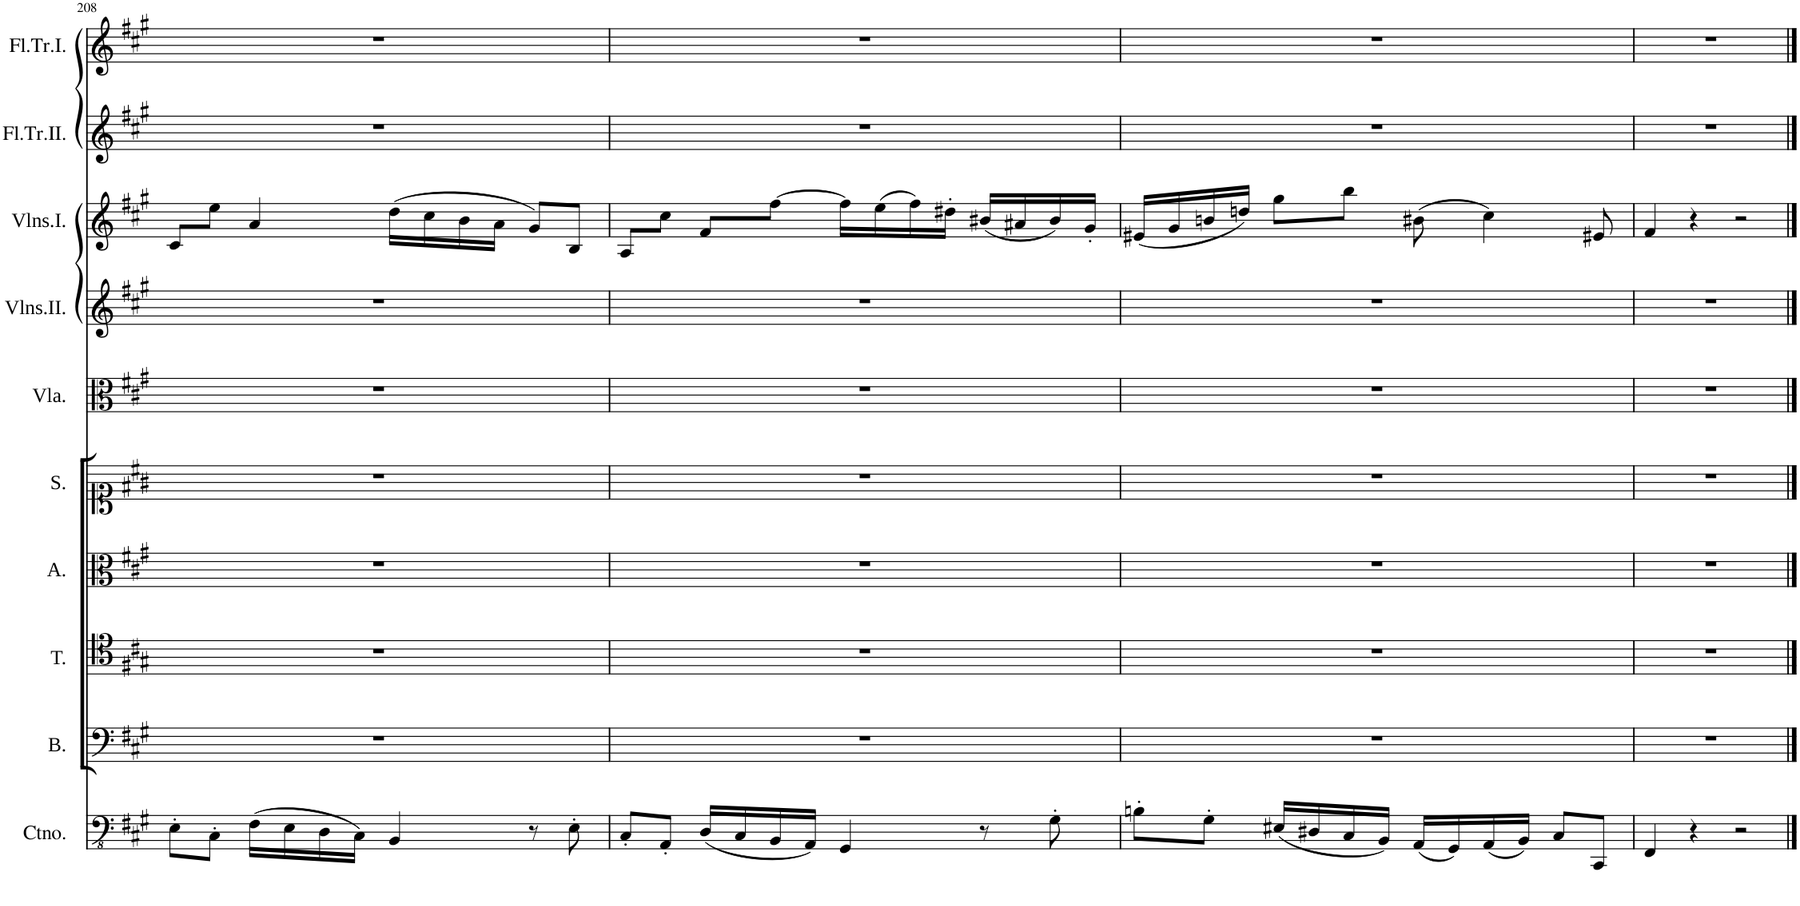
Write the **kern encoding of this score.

**kern	**kern	**kern	**kern	**kern	**kern	**kern	**kern	**kern	**kern
*part10	*part9	*part8	*part7	*part6	*part5	*part4	*part3	*part2	*part1
*staff10	*staff9	*staff8	*staff7	*staff6	*staff5	*staff4	*staff3	*staff2	*staff1
*I"Continuo.	*I"Basso.	*I"Tenore.	*I"Alto.	*I"Soprano.	*I"Viola	*I"Violino II.	*I"Violino I.	*I"Flauto Traverso II.	*I"Flauto Traverso I.
*I'Ctno.	*I'B.	*I'T.	*I'A.	*I'S.	*I'Vla.	*	*	*I'Fl.Tr.II.	*I'Fl.Tr.I.
!!LO:PB:g=z
*clefFv4	*clefF4	*clefC4	*clefC3	*clefC1	*clefC3	*clefG2	*clefG2	*clefG2	*clefG2
*k[f#c#g#]	*k[f#c#g#]	*k[f#c#g#]	*k[f#c#g#]	*k[f#c#g#]	*k[f#c#g#]	*k[f#c#g#]	*k[f#c#g#]	*k[f#c#g#]	*k[f#c#g#]
*M4/4	*M4/4	*M4/4	*M4/4	*M4/4	*M4/4	*M4/4	*M4/4	*M4/4	*M4/4
*met(c)	*met(c)	*met(c)	*met(c)	*met(c)	*met(c)	*met(c)	*met(c)	*met(c)	*met(c)
=208	=208	=208	=208	=208	=208	=208	=208	=208	=208
8EE'\L	1r	1r	1r	1r	1r	1r	8c#/L	1r	1r
8CC#'\J	.	.	.	.	.	.	8ee\J	.	.
(16FF#\LL	.	.	.	.	.	.	4a/	.	.
16EE\	.	.	.	.	.	.	.	.	.
16DD\	.	.	.	.	.	.	.	.	.
16CC#\JJ)	.	.	.	.	.	.	.	.	.
4BBB/	.	.	.	.	.	.	(16dd\LL	.	.
.	.	.	.	.	.	.	16cc#\	.	.
.	.	.	.	.	.	.	16b\	.	.
.	.	.	.	.	.	.	16a\JJ	.	.
8r	.	.	.	.	.	.	8g#/L)	.	.
8EE'\	.	.	.	.	.	.	8B/J	.	.
=209	=209	=209	=209	=209	=209	=209	=209	=209	=209
8CC#'/L	1r	1r	1r	1r	1r	1r	8A/L	1r	1r
8AAA'/J	.	.	.	.	.	.	8cc#\J	.	.
(16DD/LL	.	.	.	.	.	.	8f#/L	.	.
16CC#/	.	.	.	.	.	.	.	.	.
16BBB/	.	.	.	.	.	.	[8ff#\J	.	.
16AAA/JJ)	.	.	.	.	.	.	.	.	.
4GGG#/	.	.	.	.	.	.	16ff#\LL]	.	.
.	.	.	.	.	.	.	(16ee\	.	.
.	.	.	.	.	.	.	16ff#\)	.	.
.	.	.	.	.	.	.	16dd#X'\JJ	.	.
8r	.	.	.	.	.	.	(16b#X/LL	.	.
.	.	.	.	.	.	.	16a#X/	.	.
8GG#'\	.	.	.	.	.	.	16b#/)	.	.
.	.	.	.	.	.	.	16g#'/JJ	.	.
=210	=210	=210	=210	=210	=210	=210	=210	=210	=210
8BBn'\L	1r	1r	1r	1r	1r	1r	(16e#X/LL	1r	1r
.	.	.	.	.	.	.	16g#/	.	.
8GG#'\J	.	.	.	.	.	.	16bn/	.	.
.	.	.	.	.	.	.	16ddn/JJ)	.	.
(16EE#X/LL	.	.	.	.	.	.	8gg#\L	.	.
16DD#X/	.	.	.	.	.	.	.	.	.
16CC#/	.	.	.	.	.	.	8bb\J	.	.
16BBB/JJ)	.	.	.	.	.	.	.	.	.
(16AAA/LL	.	.	.	.	.	.	(8b#X\	.	.
16GGG#/)	.	.	.	.	.	.	.	.	.
(16AAA/	.	.	.	.	.	.	4cc#\)	.	.
16BBB/JJ)	.	.	.	.	.	.	.	.	.
8CC#/L	.	.	.	.	.	.	.	.	.
8CCC#/J	.	.	.	.	.	.	8e#X/	.	.
=211	=211	=211	=211	=211	=211	=211	=211	=211	=211
4FFF#/	1r	1r	1r	1r	1r	1r	4f#/	1r	1r
4r	.	.	.	.	.	.	4r	.	.
2r	.	.	.	.	.	.	2r	.	.
==	==	==	==	==	==	==	==	==	==
*-	*-	*-	*-	*-	*-	*-	*-	*-	*-
